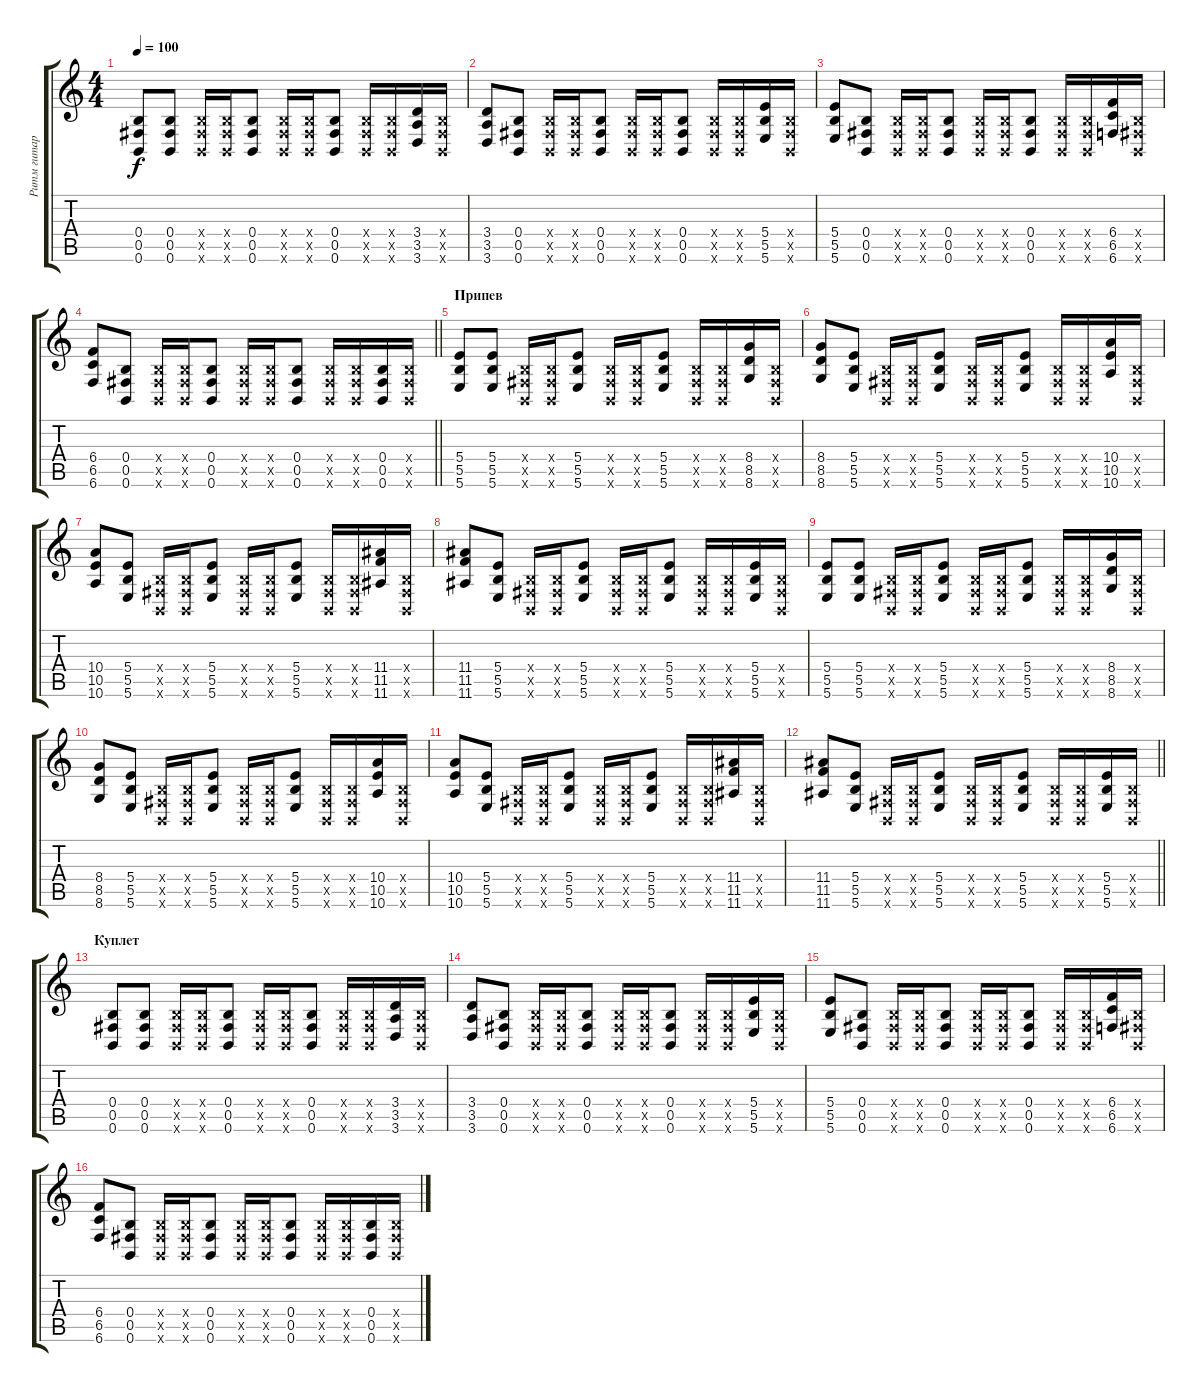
\track ("Ритм гитара" "Ритм гитар") {instrument distortionguitar}
\staff {score tabs}
\tuning (Db4 Ab3 E3 B2 Gb2 B1) {hide}
\ts (4 4)
\tempo 100
\clef g2
\ks c
(0.4 0.5 0.6).8{dy f} (0.4 0.5 0.6).8 (0.4{x} 0.5{x} 0.6{x}).16 (0.4{x} 0.5{x} 0.6{x}).16 (0.4 0.5 0.6).8 (0.4{x} 0.5{x} 0.6{x}).16 (0.4{x} 0.5{x} 0.6{x}).16 (0.4 0.5 0.6).8 (0.4{x} 0.5{x} 0.6{x}).16 (0.4{x} 0.5{x} 0.6{x}).16 (3.4 3.5 3.6).16 (0.4{x} 0.5{x} 0.6{x}).16 |
(3.4 3.5 3.6).8 (0.4 0.5 0.6).8 (0.4{x} 0.5{x} 0.6{x}).16 (0.4{x} 0.5{x} 0.6{x}).16 (0.4 0.5 0.6).8 (0.4{x} 0.5{x} 0.6{x}).16 (0.4{x} 0.5{x} 0.6{x}).16 (0.4 0.5 0.6).8 (0.4{x} 0.5{x} 0.6{x}).16 (0.4{x} 0.5{x} 0.6{x}).16 (5.4 5.5 5.6).16 (0.4{x} 0.5{x} 0.6{x}).16 |
(5.4 5.5 5.6).8 (0.4 0.5 0.6).8 (0.4{x} 0.5{x} 0.6{x}).16 (0.4{x} 0.5{x} 0.6{x}).16 (0.4 0.5 0.6).8 (0.4{x} 0.5{x} 0.6{x}).16 (0.4{x} 0.5{x} 0.6{x}).16 (0.4 0.5 0.6).8 (0.4{x} 0.5{x} 0.6{x}).16 (0.4{x} 0.5{x} 0.6{x}).16 (6.4 6.5 6.6).16 (0.4{x} 0.5{x} 0.6{x}).16 |
\barLineRight lightlight
(6.4 6.5 6.6).8 (0.4 0.5 0.6).8 (0.4{x} 0.5{x} 0.6{x}).16 (0.4{x} 0.5{x} 0.6{x}).16 (0.4 0.5 0.6).8 (0.4{x} 0.5{x} 0.6{x}).16 (0.4{x} 0.5{x} 0.6{x}).16 (0.4 0.5 0.6).8 (0.4{x} 0.5{x} 0.6{x}).16 (0.4{x} 0.5{x} 0.6{x}).16 (0.4 0.5 0.6).16 (0.4{x} 0.5{x} 0.6{x}).16 |
\section ("" "Припев")
(5.4 5.5 5.6).8 (5.4 5.5 5.6).8 (0.4{x} 0.5{x} 0.6{x}).16 (0.4{x} 0.5{x} 0.6{x}).16 (5.4 5.5 5.6).8 (0.4{x} 0.5{x} 0.6{x}).16 (0.4{x} 0.5{x} 0.6{x}).16 (5.4 5.5 5.6).8 (0.4{x} 0.5{x} 0.6{x}).16 (0.4{x} 0.5{x} 0.6{x}).16 (8.4 8.5 8.6).16 (0.4{x} 0.5{x} 0.6{x}).16 |
(8.4 8.5 8.6).8 (5.4 5.5 5.6).8 (0.4{x} 0.5{x} 0.6{x}).16 (0.4{x} 0.5{x} 0.6{x}).16 (5.4 5.5 5.6).8 (0.4{x} 0.5{x} 0.6{x}).16 (0.4{x} 0.5{x} 0.6{x}).16 (5.4 5.5 5.6).8 (0.4{x} 0.5{x} 0.6{x}).16 (0.4{x} 0.5{x} 0.6{x}).16 (10.4 10.5 10.6).16 (0.4{x} 0.5{x} 0.6{x}).16 |
(10.4 10.5 10.6).8 (5.4 5.5 5.6).8 (0.4{x} 0.5{x} 0.6{x}).16 (0.4{x} 0.5{x} 0.6{x}).16 (5.4 5.5 5.6).8 (0.4{x} 0.5{x} 0.6{x}).16 (0.4{x} 0.5{x} 0.6{x}).16 (5.4 5.5 5.6).8 (0.4{x} 0.5{x} 0.6{x}).16 (0.4{x} 0.5{x} 0.6{x}).16 (11.4 11.5 11.6).16 (0.4{x} 0.5{x} 0.6{x}).16 |
(11.4 11.5 11.6).8 (5.4 5.5 5.6).8 (0.4{x} 0.5{x} 0.6{x}).16 (0.4{x} 0.5{x} 0.6{x}).16 (5.4 5.5 5.6).8 (0.4{x} 0.5{x} 0.6{x}).16 (0.4{x} 0.5{x} 0.6{x}).16 (5.4 5.5 5.6).8 (0.4{x} 0.5{x} 0.6{x}).16 (0.4{x} 0.5{x} 0.6{x}).16 (5.4 5.5 5.6).16 (0.4{x} 0.5{x} 0.6{x}).16 |
(5.4 5.5 5.6).8 (5.4 5.5 5.6).8 (0.4{x} 0.5{x} 0.6{x}).16 (0.4{x} 0.5{x} 0.6{x}).16 (5.4 5.5 5.6).8 (0.4{x} 0.5{x} 0.6{x}).16 (0.4{x} 0.5{x} 0.6{x}).16 (5.4 5.5 5.6).8 (0.4{x} 0.5{x} 0.6{x}).16 (0.4{x} 0.5{x} 0.6{x}).16 (8.4 8.5 8.6).16 (0.4{x} 0.5{x} 0.6{x}).16 |
(8.4 8.5 8.6).8 (5.4 5.5 5.6).8 (0.4{x} 0.5{x} 0.6{x}).16 (0.4{x} 0.5{x} 0.6{x}).16 (5.4 5.5 5.6).8 (0.4{x} 0.5{x} 0.6{x}).16 (0.4{x} 0.5{x} 0.6{x}).16 (5.4 5.5 5.6).8 (0.4{x} 0.5{x} 0.6{x}).16 (0.4{x} 0.5{x} 0.6{x}).16 (10.4 10.5 10.6).16 (0.4{x} 0.5{x} 0.6{x}).16 |
(10.4 10.5 10.6).8 (5.4 5.5 5.6).8 (0.4{x} 0.5{x} 0.6{x}).16 (0.4{x} 0.5{x} 0.6{x}).16 (5.4 5.5 5.6).8 (0.4{x} 0.5{x} 0.6{x}).16 (0.4{x} 0.5{x} 0.6{x}).16 (5.4 5.5 5.6).8 (0.4{x} 0.5{x} 0.6{x}).16 (0.4{x} 0.5{x} 0.6{x}).16 (11.4 11.5 11.6).16 (0.4{x} 0.5{x} 0.6{x}).16 |
\barLineRight lightlight
(11.4 11.5 11.6).8 (5.4 5.5 5.6).8 (0.4{x} 0.5{x} 0.6{x}).16 (0.4{x} 0.5{x} 0.6{x}).16 (5.4 5.5 5.6).8 (0.4{x} 0.5{x} 0.6{x}).16 (0.4{x} 0.5{x} 0.6{x}).16 (5.4 5.5 5.6).8 (0.4{x} 0.5{x} 0.6{x}).16 (0.4{x} 0.5{x} 0.6{x}).16 (5.4 5.5 5.6).16 (0.4{x} 0.5{x} 0.6{x}).16 |
\section ("" "Куплет")
(0.4 0.5 0.6).8 (0.4 0.5 0.6).8 (0.4{x} 0.5{x} 0.6{x}).16 (0.4{x} 0.5{x} 0.6{x}).16 (0.4 0.5 0.6).8 (0.4{x} 0.5{x} 0.6{x}).16 (0.4{x} 0.5{x} 0.6{x}).16 (0.4 0.5 0.6).8 (0.4{x} 0.5{x} 0.6{x}).16 (0.4{x} 0.5{x} 0.6{x}).16 (3.4 3.5 3.6).16 (0.4{x} 0.5{x} 0.6{x}).16 |
(3.4 3.5 3.6).8 (0.4 0.5 0.6).8 (0.4{x} 0.5{x} 0.6{x}).16 (0.4{x} 0.5{x} 0.6{x}).16 (0.4 0.5 0.6).8 (0.4{x} 0.5{x} 0.6{x}).16 (0.4{x} 0.5{x} 0.6{x}).16 (0.4 0.5 0.6).8 (0.4{x} 0.5{x} 0.6{x}).16 (0.4{x} 0.5{x} 0.6{x}).16 (5.4 5.5 5.6).16 (0.4{x} 0.5{x} 0.6{x}).16 |
(5.4 5.5 5.6).8 (0.4 0.5 0.6).8 (0.4{x} 0.5{x} 0.6{x}).16 (0.4{x} 0.5{x} 0.6{x}).16 (0.4 0.5 0.6).8 (0.4{x} 0.5{x} 0.6{x}).16 (0.4{x} 0.5{x} 0.6{x}).16 (0.4 0.5 0.6).8 (0.4{x} 0.5{x} 0.6{x}).16 (0.4{x} 0.5{x} 0.6{x}).16 (6.4 6.5 6.6).16 (0.4{x} 0.5{x} 0.6{x}).16 |
(6.4 6.5 6.6).8 (0.4 0.5 0.6).8 (0.4{x} 0.5{x} 0.6{x}).16 (0.4{x} 0.5{x} 0.6{x}).16 (0.4 0.5 0.6).8 (0.4{x} 0.5{x} 0.6{x}).16 (0.4{x} 0.5{x} 0.6{x}).16 (0.4 0.5 0.6).8 (0.4{x} 0.5{x} 0.6{x}).16 (0.4{x} 0.5{x} 0.6{x}).16 (0.4 0.5 0.6).16 (0.4{x} 0.5{x} 0.6{x}).16
